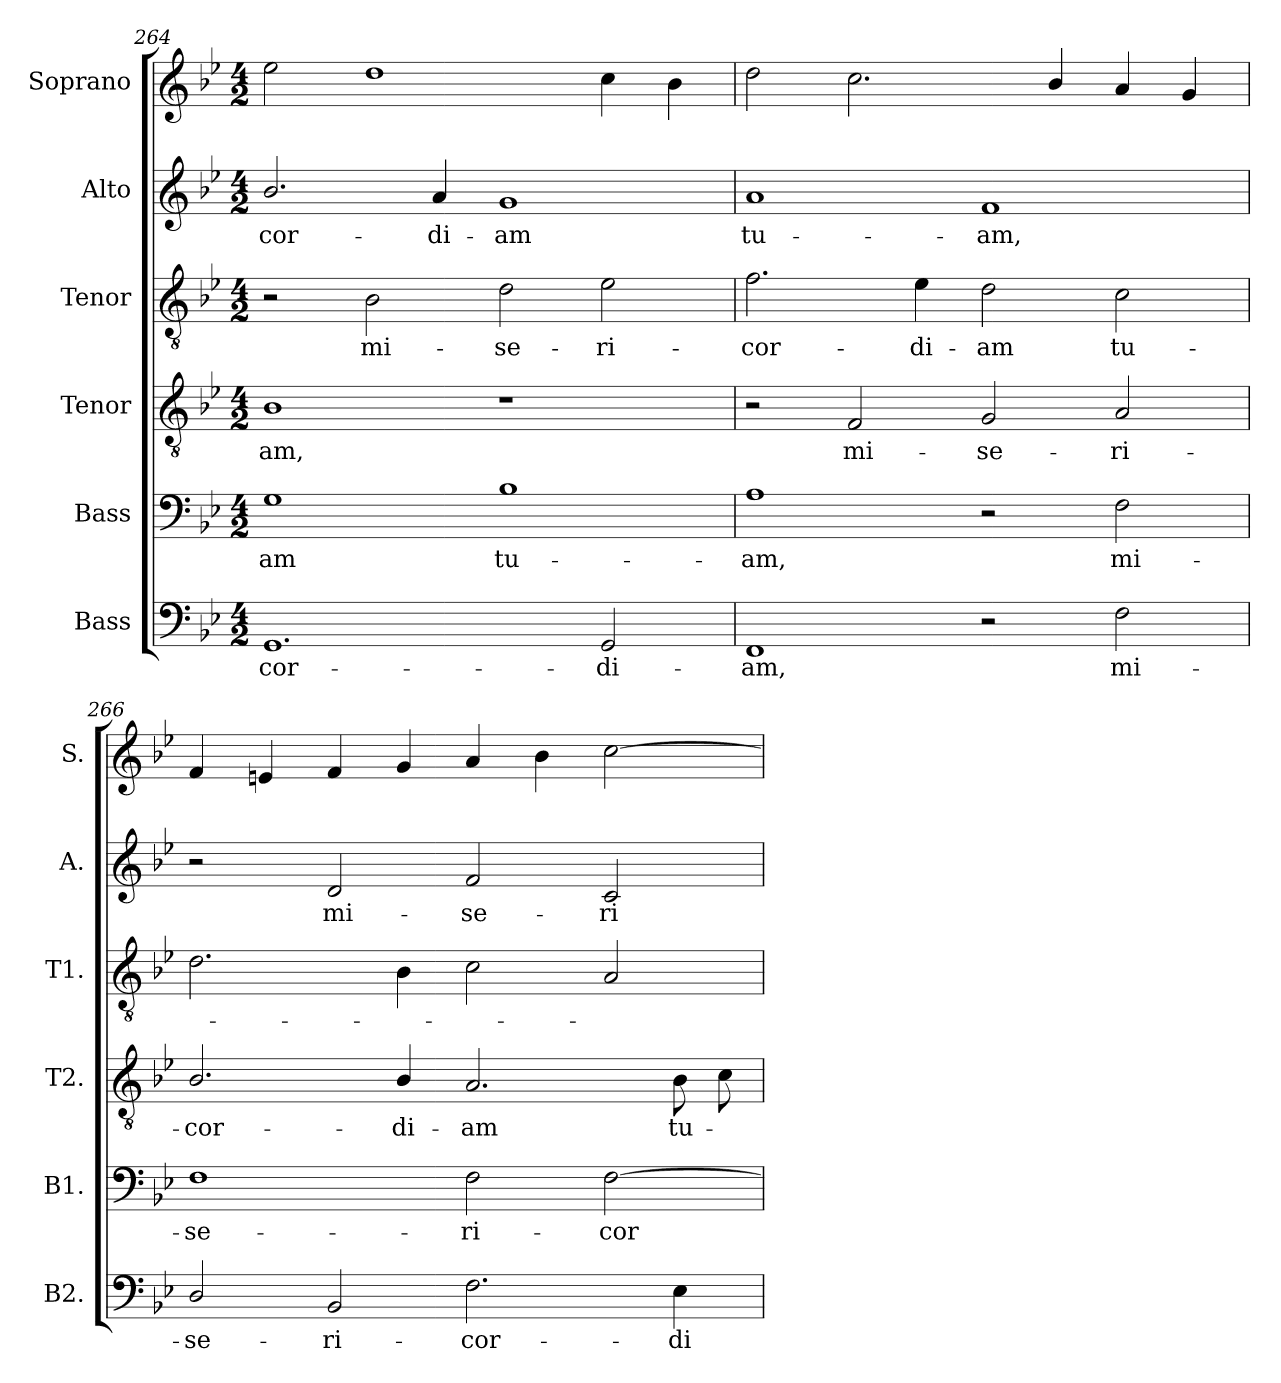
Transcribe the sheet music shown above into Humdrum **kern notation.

**kern	**text	**kern	**text	**kern	**text	**kern	**text	**kern	**text	**kern
*part6	*part6	*part5	*part5	*part4	*part4	*part3	*part3	*part2	*part2	*part1
*staff6	*staff6	*staff5	*staff5	*staff4	*staff4	*staff3	*staff3	*staff2	*staff2	*staff1
*I"Bass	*	*I"Bass	*	*I"Tenor	*	*I"Tenor	*	*I"Alto	*	*I"Soprano
*I'B2.	*	*I'B1.	*	*I'T2.	*	*I'T1.	*	*I'A.	*	*I'S.
*clefF4	*	*clefF4	*	*clefGv2	*	*clefGv2	*	*clefG2	*	*clefG2
*	*	*	*	*ITrd7c12	*	*ITrd7c12	*	*	*	*
*k[b-e-]	*	*k[b-e-]	*	*k[b-e-]	*	*k[b-e-]	*	*k[b-e-]	*	*k[b-e-]
*B-:	*	*B-:	*	*B-:	*	*B-:	*	*B-:	*	*B-:
*M4/2	*	*M4/2	*	*M4/2	*	*M4/2	*	*M4/2	*	*M4/2
=264	=264	=264	=264	=264	=264	=264	=264	=264	=264	=264
!	!LO:LY:b:color=#000000	!	!	!	!	!	!	!	!	!
!	!	!	!LO:LY:b:color=#000000	!	!	!	!	!	!	!
!	!	!	!	!	!LO:LY:b:color=#000000	!	!	!	!	!
!	!	!	!	!	!	!	!	!	!LO:LY:b:color=#000000	!
1.GGi	-cor-	1Gi	-am	1BB-i	-am,	2r	.	2.b-i/	-cor-	2ee-i\
!	!	!	!	!	!	!	!LO:LY:b:color=#000000	!	!	!
.	.	.	.	.	.	2BB-i\	mi-	.	.	1ddi
!	!	!	!	!	!	!	!	!	!LO:LY:b:color=#000000	!
.	.	.	.	.	.	.	.	4ai/	-di-	.
!	!	!	!LO:LY:b:color=#000000	!	!	!	!	!	!	!
!	!	!	!	!	!	!	!LO:LY:b:color=#000000	!	!	!
!	!	!	!	!	!	!	!	!	!LO:LY:b:color=#000000	!
.	.	1B-i	tu-	1r	.	2Di\	-se-	1gi	-am	.
!	!LO:LY:b:color=#000000	!	!	!	!	!	!	!	!	!
!	!	!	!	!	!	!	!LO:LY:b:color=#000000	!	!	!
2GGi/	-di-	.	.	.	.	2E-i\	-ri-	.	.	4cci\
.	.	.	.	.	.	.	.	.	.	4b-i\
!!LO:PB:g=z
=265	=265	=265	=265	=265	=265	=265	=265	=265	=265	=265
!	!LO:LY:b:color=#000000	!	!	!	!	!	!	!	!	!
!	!	!	!LO:LY:b:color=#000000	!	!	!	!	!	!	!
!	!	!	!	!	!	!	!LO:LY:b:color=#000000	!	!	!
!	!	!	!	!	!	!	!	!	!LO:LY:b:color=#000000	!
1FFi	-am,	1Ai	-am,	2r	.	2.Fi\	-cor-	1ai	tu-	2ddi\
!	!	!	!	!	!LO:LY:b:color=#000000	!	!	!	!	!
.	.	.	.	2FFi/	mi-	.	.	.	.	2.cci\
!	!	!	!	!	!	!	!LO:LY:b:color=#000000	!	!	!
.	.	.	.	.	.	4E-i\	-di-	.	.	.
!	!	!	!	!	!LO:LY:b:color=#000000	!	!	!	!	!
!	!	!	!	!	!	!	!LO:LY:b:color=#000000	!	!	!
!	!	!	!	!	!	!	!	!	!LO:LY:b:color=#000000	!
2r	.	2r	.	2GGi/	-se-	2Di\	-am	1fi	-am,	.
.	.	.	.	.	.	.	.	.	.	4b-i/
!	!LO:LY:b:color=#000000	!	!	!	!	!	!	!	!	!
!	!	!	!LO:LY:b:color=#000000	!	!	!	!	!	!	!
!	!	!	!	!	!LO:LY:b:color=#000000	!	!	!	!	!
!	!	!	!	!	!	!	!LO:LY:b:color=#000000	!	!	!
2Fi\	mi-	2Fi\	mi-	2AAi/	-ri-	2Ci\	tu-	.	.	4ai/
.	.	.	.	.	.	.	.	.	.	4gi/
=266	=266	=266	=266	=266	=266	=266	=266	=266	=266	=266
!	!LO:LY:b:color=#000000	!	!	!	!	!	!	!	!	!
!	!	!	!LO:LY:b:color=#000000	!	!	!	!	!	!	!
!	!	!	!	!	!LO:LY:b:color=#000000	!	!	!	!	!
2Di/	-se-	1Fi	-se-	2.BB-i/	-cor-	2.Di\	.	2r	.	4fi/
.	.	.	.	.	.	.	.	.	.	4eni/
!	!LO:LY:b:color=#000000	!	!	!	!	!	!	!	!	!
!	!	!	!	!	!	!	!	!	!LO:LY:b:color=#000000	!
2BB-i/	-ri-	.	.	.	.	.	.	2di/	mi-	4fi/
!	!	!	!	!	!LO:LY:b:color=#000000	!	!	!	!	!
.	.	.	.	4BB-i/	-di-	4BB-i\	.	.	.	4gi/
!	!LO:LY:b:color=#000000	!	!	!	!	!	!	!	!	!
!	!	!	!LO:LY:b:color=#000000	!	!	!	!	!	!	!
!	!	!	!	!	!LO:LY:b:color=#000000	!	!	!	!	!
!	!	!	!	!	!	!	!	!	!LO:LY:b:color=#000000	!
2.Fi\	-cor-	2Fi\	-ri-	2.AAi/	-am	2Ci\	.	2fi/	-se-	4ai/
.	.	.	.	.	.	.	.	.	.	4b-i\
!	!	!	!LO:LY:b:color=#000000	!	!	!	!	!	!	!
!	!	!	!	!	!	!	!	!	!LO:LY:b:color=#000000	!
.	.	[>2Fi\	-cor-	.	.	2AAi/	.	2ci/	-ri-	[>2cci\
!	!LO:LY:b:color=#000000	!	!	!	!	!	!	!	!	!
!	!	!	!	!	!LO:LY:b:color=#000000	!	!	!	!	!
4E-i\	-di-	.	.	8BB-i\	tu-	.	.	.	.	.
.	.	.	.	8Ci\	.	.	.	.	.	.
=	=	=	=	=	=	=	=	=	=	=
*-	*-	*-	*-	*-	*-	*-	*-	*-	*-	*-
